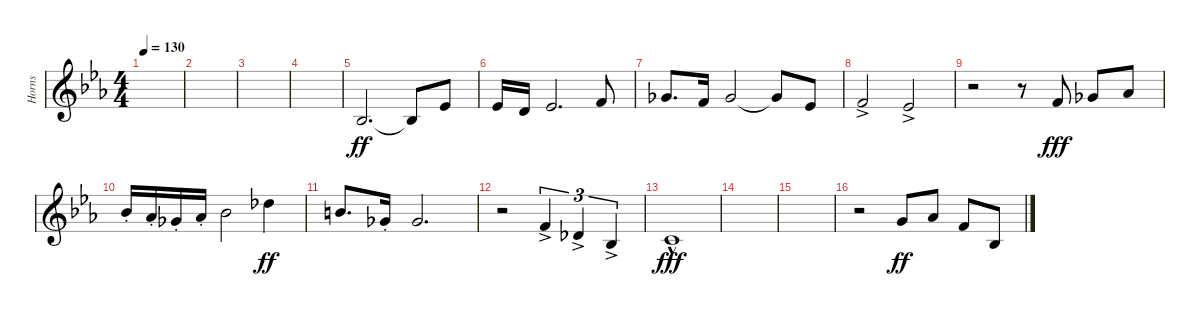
\track ("Horns" "Horns") {instrument frenchhorn}
\staff {score}
\tuning (E4 B3 G3 D3 A2 E2) {hide}
\ts (4 4)
\tempo 130
\clef g2
\ks cminor
|
|
|
|
3.3.2{d dy ff} 3.3{t}.8 4.2.8 |
4.2.16 3.2.16 4.2.2{d} 1.1.8 |
2.1.8{d} 1.1.16 2.1.2 2.1{t}.8 4.2.8 |
6.2{ac}.2 4.2{ac}.2 |
r.2 r.8 1.1.8{dy fff} 2.1.8 4.1.8 |
6.1{st}.16 4.1{st}.16 2.1{st}.16 4.1{st}.16 6.1.2 9.1.4{dy ff} |
7.1.8{d} 2.1{st}.16 2.1.2{d} |
r.2 1.1{ac}.4{tu (3 2)} 2.2{ac}.4{tu (3 2)} 8.4{ac}.4{tu (3 2)} |
1.2{hac}.1{dy fff} |
|
|
r.2 3.1.8{dy ff} 4.1.8 1.1.8 3.3.8
